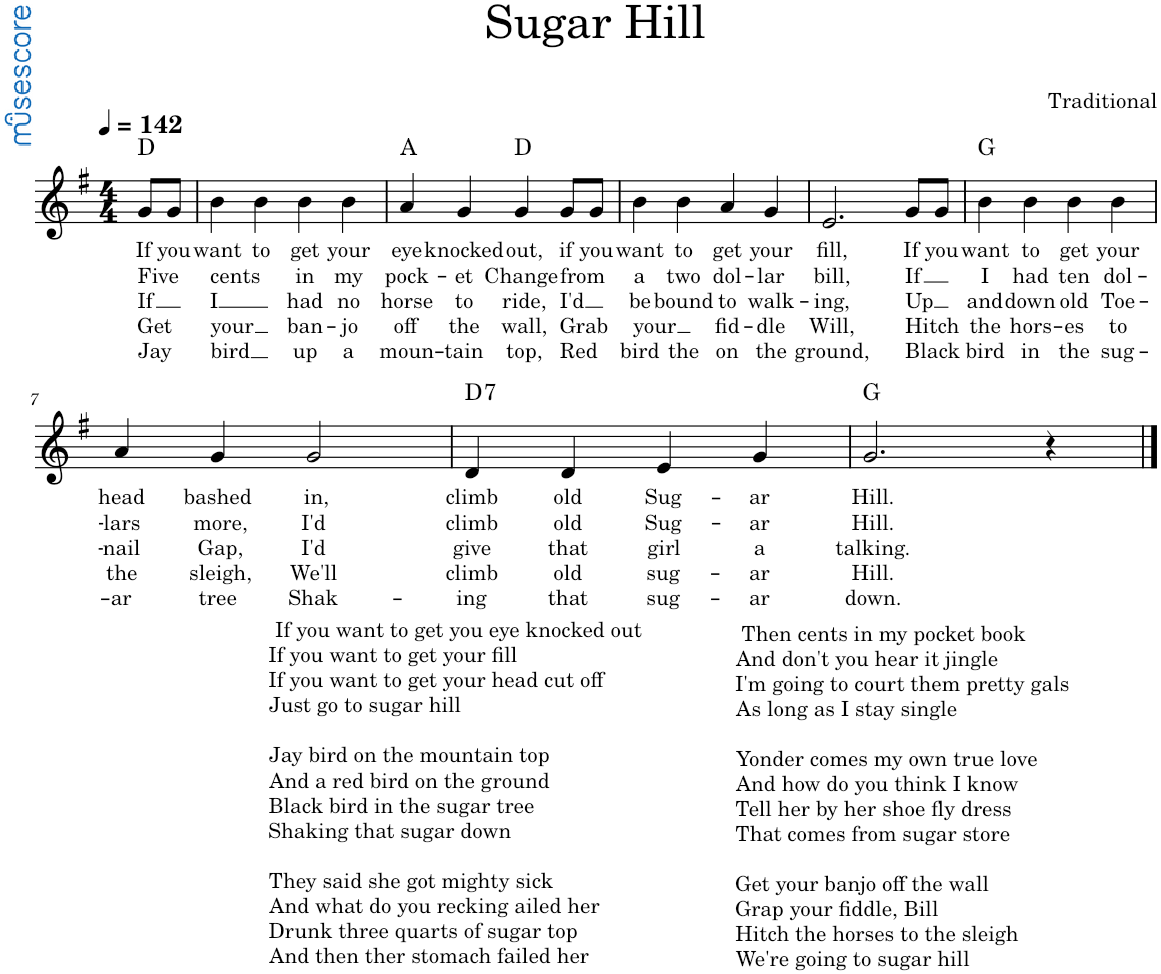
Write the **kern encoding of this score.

**kern	**text	**text	**text	**text	**text	**harte
*part1	*part1	*part1	*part1	*part1	*part1	*part1
*staff1	*staff1	*staff1	*staff1	*staff1	*staff1	*
*I"Piano	*	*	*	*	*	*
*I'Pno.	*	*	*	*	*	*
*clefG2	*	*	*	*	*	*
*k[f#]	*	*	*	*	*	*
*M4/4	*	*	*	*	*	*
*MM142	*	*	*	*	*	*
=1	=1	=1	=1	=1	=1	=1
!	!LO:LY:b	!LO:LY:b	!LO:LY:b	!LO:LY:b	!LO:LY:b	!
8g/L	If	Five	If	Get	Jay	D:maj
!	!LO:LY:b	!	!	!	!	!
8g/J	you	.	.	.	.	.
=2	=2	=2	=2	=2	=2	=2
!	!LO:LY:b	!LO:LY:b	!LO:LY:b	!LO:LY:b	!LO:LY:b	!
4b\	want	cents	I	your	bird	.
!	!LO:LY:b	!	!	!	!	!
4b\	to	.	.	.	.	.
!	!LO:LY:b	!LO:LY:b	!LO:LY:b	!LO:LY:b	!LO:LY:b	!
4b\	get	in	had	ban-	up	.
!	!LO:LY:b	!LO:LY:b	!LO:LY:b	!LO:LY:b	!LO:LY:b	!
4b\	your	my	no	-jo	a	.
=3	=3	=3	=3	=3	=3	=3
!	!LO:LY:b	!LO:LY:b	!LO:LY:b	!LO:LY:b	!LO:LY:b	!
4a/	eye	pock-	horse	off	moun-	A:maj
!	!LO:LY:b	!LO:LY:b	!LO:LY:b	!LO:LY:b	!LO:LY:b	!
4g/	knocked	-et	to	the	-tain	.
!	!LO:LY:b	!LO:LY:b	!LO:LY:b	!LO:LY:b	!LO:LY:b	!
4g/	out,	Change	ride,	wall,	top,	D:maj
!	!LO:LY:b	!LO:LY:b	!LO:LY:b	!LO:LY:b	!LO:LY:b	!
8g/L	if	from	I'd	Grab	Red	.
!	!LO:LY:b	!	!	!	!	!
8g/J	you	.	.	.	.	.
=4	=4	=4	=4	=4	=4	=4
!	!LO:LY:b	!LO:LY:b	!LO:LY:b	!LO:LY:b	!LO:LY:b	!
4b\	want	a	be	your	bird	.
!	!LO:LY:b	!LO:LY:b	!LO:LY:b	!	!LO:LY:b	!
4b\	to	two	bound	.	the	.
!	!LO:LY:b	!LO:LY:b	!LO:LY:b	!LO:LY:b	!LO:LY:b	!
4a/	get	dol-	to	fid-	on	.
!	!LO:LY:b	!LO:LY:b	!LO:LY:b	!LO:LY:b	!LO:LY:b	!
4g/	your	-lar	walk-	-dle	the	.
=5	=5	=5	=5	=5	=5	=5
!	!LO:LY:b	!LO:LY:b	!LO:LY:b	!LO:LY:b	!LO:LY:b	!
2.e/	fill,	bill,	-ing,	Will,	ground,	.
!	!LO:LY:b	!LO:LY:b	!LO:LY:b	!LO:LY:b	!LO:LY:b	!
8g/L	If	If	Up	Hitch	Black	.
!	!LO:LY:b	!	!	!	!	!
8g/J	you	.	.	.	.	.
=6	=6	=6	=6	=6	=6	=6
!	!LO:LY:b	!LO:LY:b	!LO:LY:b	!LO:LY:b	!LO:LY:b	!
4b\	want	I	and	the	bird	G:maj
!	!LO:LY:b	!LO:LY:b	!LO:LY:b	!LO:LY:b	!LO:LY:b	!
4b\	to	had	down	hors-	in	.
!	!LO:LY:b	!LO:LY:b	!LO:LY:b	!LO:LY:b	!LO:LY:b	!
4b\	get	ten	old	-es	the	.
!	!LO:LY:b	!LO:LY:b	!LO:LY:b	!LO:LY:b	!LO:LY:b	!
4b\	your	dol-	Toe-	to	sug-	.
!!LO:LB:g=z
=7	=7	=7	=7	=7	=7	=7
!	!LO:LY:b	!LO:LY:b	!LO:LY:b	!LO:LY:b	!LO:LY:b	!
4a/	head	-lars	-nail	the	-ar	.
!	!LO:LY:b	!LO:LY:b	!LO:LY:b	!LO:LY:b	!LO:LY:b	!
4g/	bashed	more,	Gap,	sleigh,	tree	.
!	!LO:LY:b	!LO:LY:b	!LO:LY:b	!LO:LY:b	!LO:LY:b	!
2g/	in,	I'd	I'd	We'll	Shak-	.
=8	=8	=8	=8	=8	=8	=8
!	!LO:LY:b	!LO:LY:b	!LO:LY:b	!LO:LY:b	!LO:LY:b	!LO:H:kt=7
4d/	climb	climb	give	climb	-ing	D:7
!	!LO:LY:b	!LO:LY:b	!LO:LY:b	!LO:LY:b	!LO:LY:b	!
4d/	old	old	that	old	that	.
!	!LO:LY:b	!LO:LY:b	!LO:LY:b	!LO:LY:b	!LO:LY:b	!
4e/	Sug-	Sug-	girl	sug-	sug-	.
!	!LO:LY:b	!LO:LY:b	!LO:LY:b	!LO:LY:b	!LO:LY:b	!
4g/	-ar	-ar	a	-ar	-ar	.
=9	=9	=9	=9	=9	=9	=9
!	!LO:LY:b	!LO:LY:b	!LO:LY:b	!LO:LY:b	!LO:LY:b	!
2.g/	Hill.	Hill.	talking.	Hill.	down.	G:maj
4r	.	.	.	.	.	.
==	==	==	==	==	==	==
*-	*-	*-	*-	*-	*-	*-
